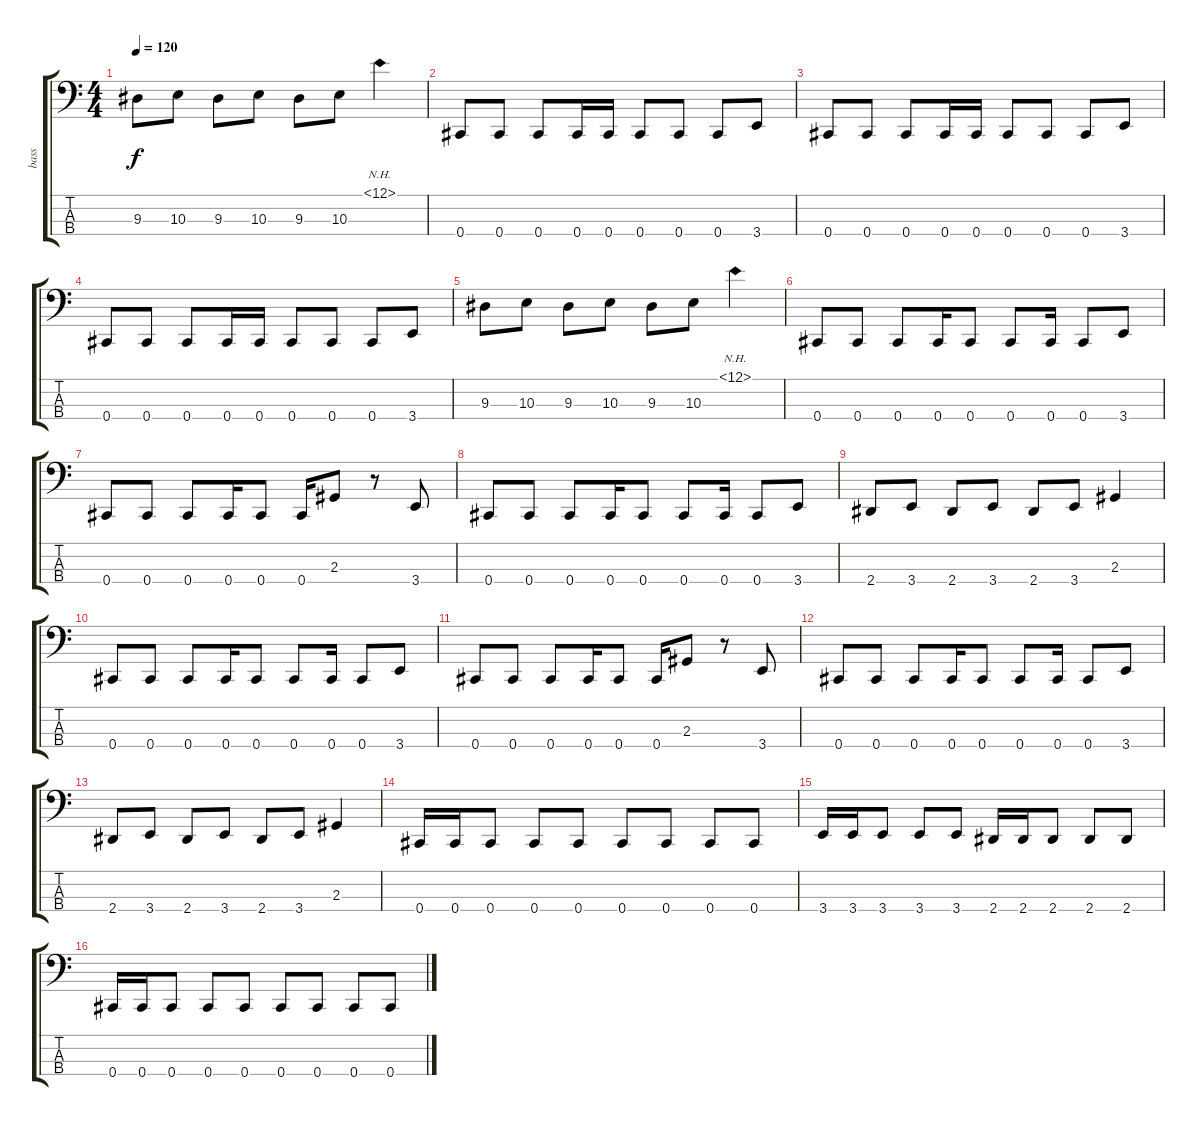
\track ("bass" "bass") {instrument electricbassfinger}
\staff {score tabs}
\tuning (E2 B1 Gb1 Db1) {hide}
\ts (4 4)
\tempo 120
\clef f4
\ks c
9.3.8{dy f} 10.3.8 9.3.8 10.3.8 9.3.8 10.3.8 12.1{nh}.4 |
0.4.8 0.4.8 0.4.8 0.4.16 0.4.16 0.4.8 0.4.8 0.4.8 3.4.8 |
0.4.8 0.4.8 0.4.8 0.4.16 0.4.16 0.4.8 0.4.8 0.4.8 3.4.8 |
0.4.8 0.4.8 0.4.8 0.4.16 0.4.16 0.4.8 0.4.8 0.4.8 3.4.8 |
9.3.8 10.3.8 9.3.8 10.3.8 9.3.8 10.3.8 12.1{nh}.4 |
0.4.8 0.4.8 0.4.8 0.4.16 0.4.8 0.4.8 0.4.16 0.4.8 3.4.8 |
0.4.8 0.4.8 0.4.8 0.4.16 0.4.8 0.4.16 2.3.8 r.8 3.4.8 |
0.4.8 0.4.8 0.4.8 0.4.16 0.4.8 0.4.8 0.4.16 0.4.8 3.4.8 |
2.4.8 3.4.8 2.4.8 3.4.8 2.4.8 3.4.8 2.3.4 |
0.4.8 0.4.8 0.4.8 0.4.16 0.4.8 0.4.8 0.4.16 0.4.8 3.4.8 |
0.4.8 0.4.8 0.4.8 0.4.16 0.4.8 0.4.16 2.3.8 r.8 3.4.8 |
0.4.8 0.4.8 0.4.8 0.4.16 0.4.8 0.4.8 0.4.16 0.4.8 3.4.8 |
2.4.8 3.4.8 2.4.8 3.4.8 2.4.8 3.4.8 2.3.4 |
0.4.16 0.4.16 0.4.8 0.4.8 0.4.8 0.4.8 0.4.8 0.4.8 0.4.8 |
3.4.16 3.4.16 3.4.8 3.4.8 3.4.8 2.4.16 2.4.16 2.4.8 2.4.8 2.4.8 |
0.4.16 0.4.16 0.4.8 0.4.8 0.4.8 0.4.8 0.4.8 0.4.8 0.4.8
